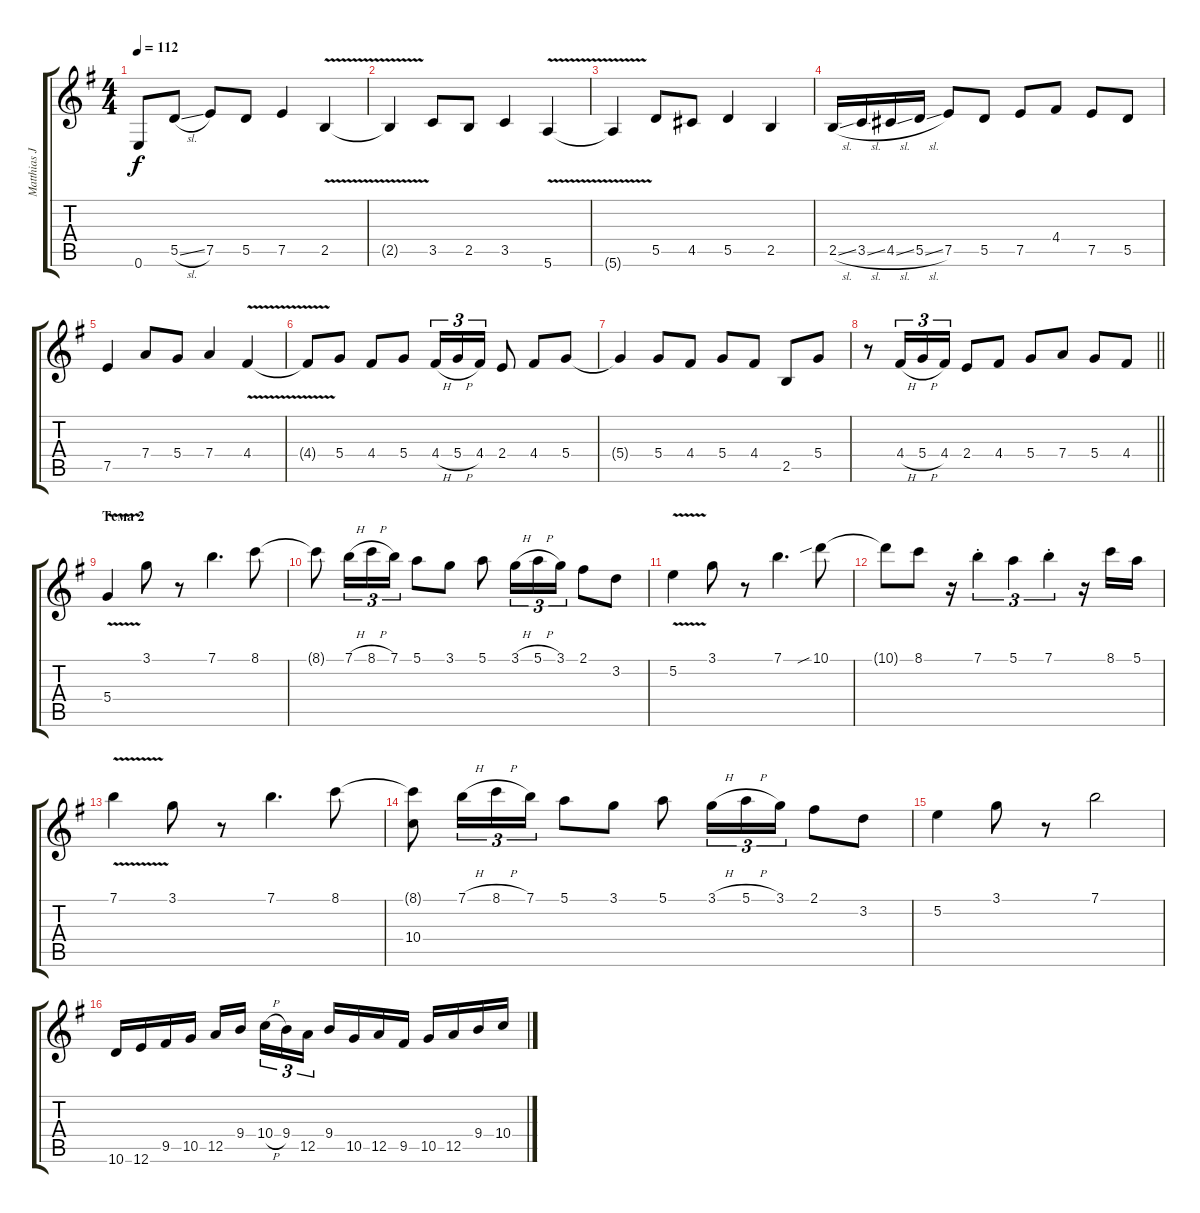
\track ("Matthias Jabs" "Matthias J") {instrument overdrivenguitar}
\staff {score tabs}
\tuning (E4 B3 G3 D3 A2 E2) {hide}
\ts (4 4)
\tempo 112
\clef g2
\ks eminor
0.6.8{dy f} 5.5{sl}.8 7.5.8 5.5.8 7.5.4 2.5{v}.4 |
2.5{t}.4 3.5.8 2.5.8 3.5.4 5.6{v}.4 |
5.6{t}.4 5.5.8 4.5.8 5.5.4 2.5.4 |
2.5{sl}.16 3.5{sl}.16 4.5{sl}.16 5.5{sl}.16 7.5.8 5.5.8 7.5.8 4.4.8 7.5.8 5.5.8 |
7.5.4 7.4.8 5.4.8 7.4.4 4.4{v}.4 |
4.4{t}.8 5.4.8 4.4.8 5.4.8 4.4{h}.16{tu (3 2)} 5.4{h}.16{tu (3 2)} 4.4.16{tu (3 2)} 2.4.8 4.4.8 5.4.8 |
5.4{t}.4 5.4.8 4.4.8 5.4.8 4.4.8 2.5.8 5.4.8 |
\barLineRight lightlight
r.8 4.4{h}.16{tu (3 2)} 5.4{h}.16{tu (3 2)} 4.4.16{tu (3 2)} 2.4.8 4.4.8 5.4.8 7.4.8 5.4.8 4.4.8 |
\section ("" "Тема 2")
5.4{v}.4 3.1.8 r.8 7.1.4{d} 8.1.8 |
8.1{t}.8 7.1{h}.16{tu (3 2)} 8.1{h}.16{tu (3 2)} 7.1.16{tu (3 2)} 5.1.8 3.1.8 5.1.8 3.1{h}.16{tu (3 2)} 5.1{h}.16{tu (3 2)} 3.1.16{tu (3 2)} 2.1.8 3.2.8 |
5.2{v}.4 3.1.8 r.8 7.1.4{d} 10.1{sib}.8 |
10.1{t}.8 8.1.8 r.16 7.1{st}.4{tu (3 2)} 5.1.4{tu (3 2)} 7.1{st}.4{tu (3 2)} r.16 8.1.16 5.1.16 |
7.1{v}.4 3.1.8 r.8 7.1.4{d} 8.1.8 |
(8.1{t} 10.4).8 7.1{h}.16{tu (3 2)} 8.1{h}.16{tu (3 2)} 7.1.16{tu (3 2)} 5.1.8 3.1.8 5.1.8 3.1{h}.16{tu (3 2)} 5.1{h}.16{tu (3 2)} 3.1.16{tu (3 2)} 2.1.8 3.2.8 |
5.2.4 3.1.8 r.8 7.1.2 |
10.6.16 12.6.16 9.5.16 10.5.16 12.5.16 9.4.16{beam splitsecondary} 10.4{h}.16{tu (3 2)} 9.4.16{tu (3 2)} 12.5.16{tu (3 2)} 9.4.16 10.5.16 12.5.16 9.5.16 10.5.16 12.5.16 9.4.16 10.4.16
